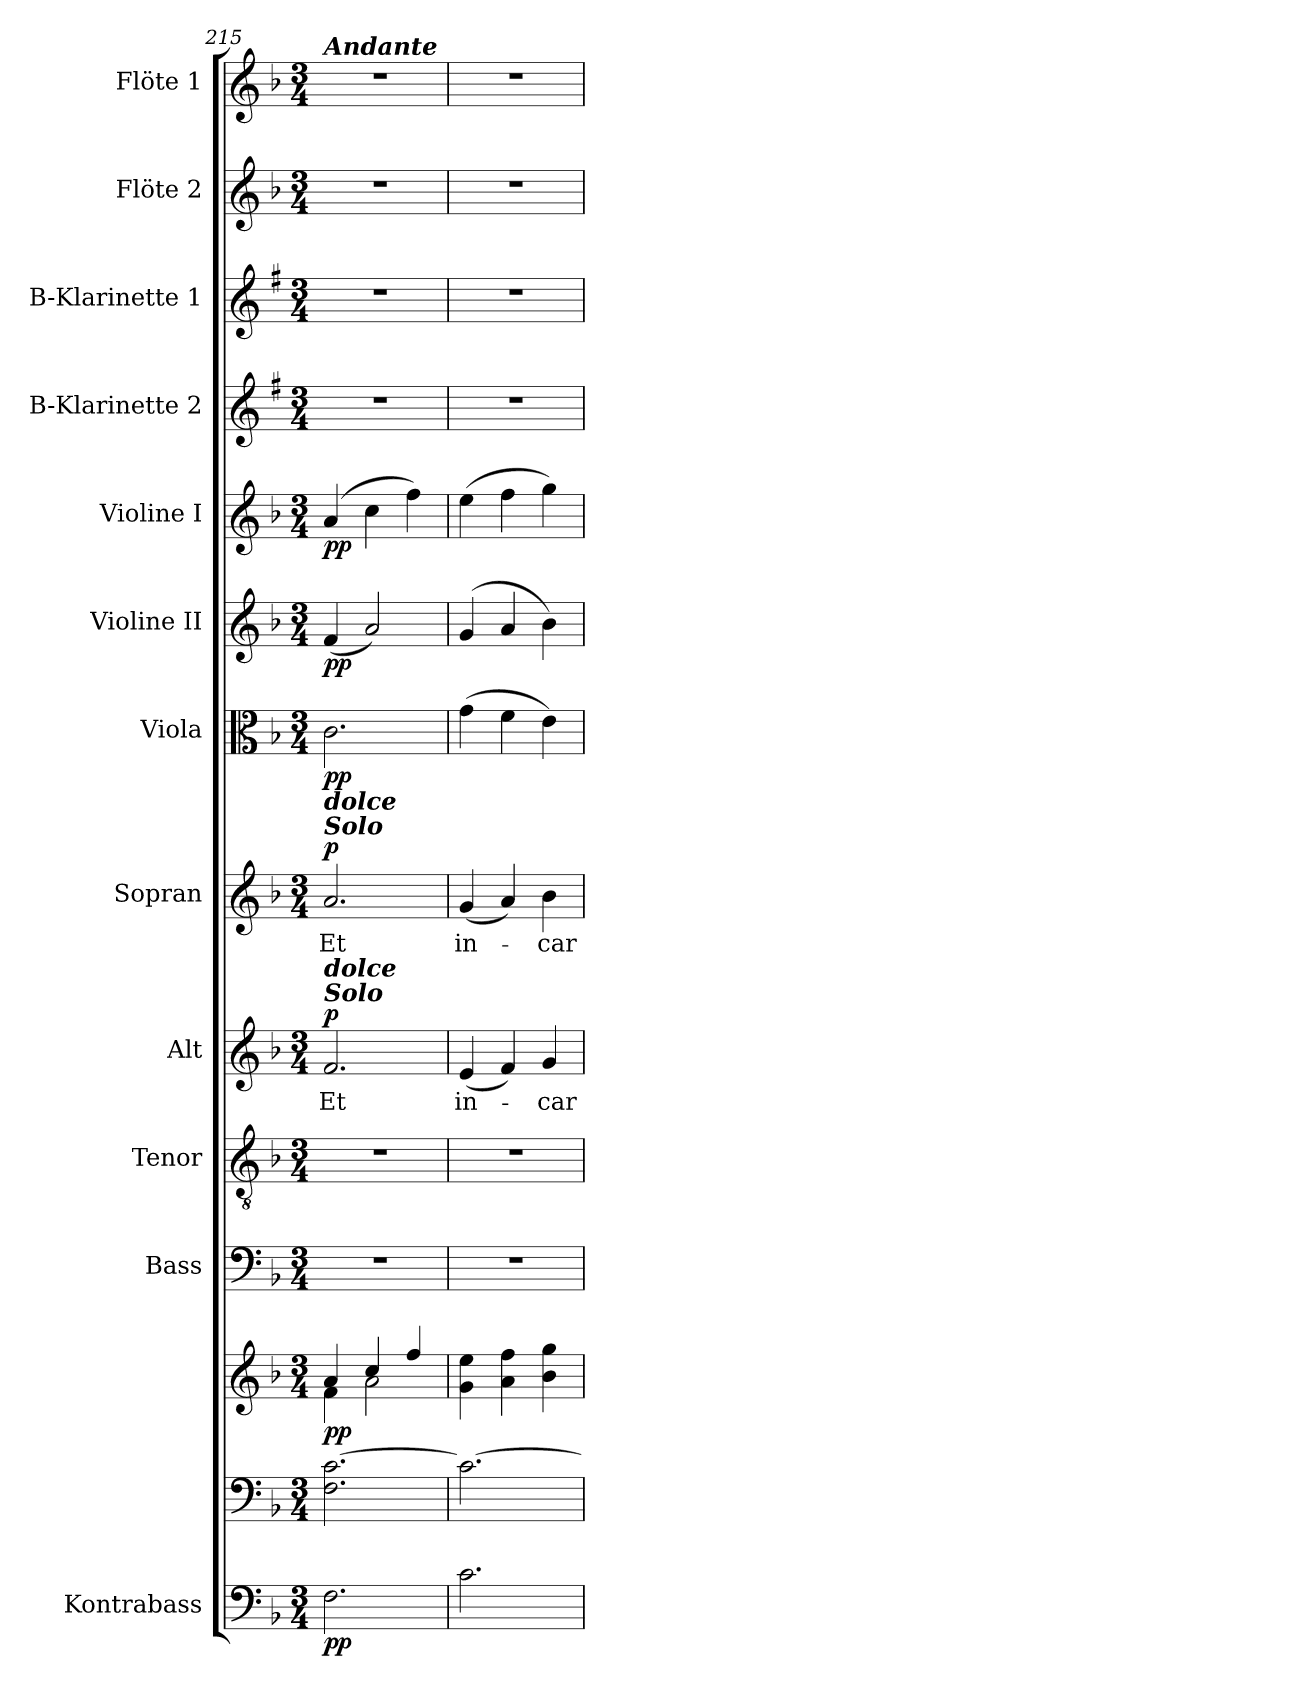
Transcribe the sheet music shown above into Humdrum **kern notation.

**kern	**dynam	**kern	**kern	**dynam	**kern	**kern	**kern	**text	**dynam	**kern	**text	**dynam	**kern	**dynam	**kern	**dynam	**kern	**dynam	**kern	**kern	**kern	**kern
*part13	*part13	*part12	*part12	*part12	*part11	*part10	*part9	*part9	*part9	*part8	*part8	*part8	*part7	*part7	*part6	*part6	*part5	*part5	*part4	*part3	*part2	*part1
*staff14	*staff14	*staff13	*staff12	*staff12/13	*staff11	*staff10	*staff9	*staff9	*staff9	*staff8	*staff8	*staff8	*staff7	*staff7	*staff6	*staff6	*staff5	*staff5	*staff4	*staff3	*staff2	*staff1
*I"Kontrabass	*	*	*	*	*I"Bass	*I"Tenor	*I"Alt	*	*	*I"Sopran	*	*	*I"Viola	*	*I"Violine II	*	*I"Violine I	*	*I"B-Klarinette 2	*I"B-Klarinette 1	*I"Flöte 2	*I"Flöte 1
*I'Kb.	*	*	*	*	*I'B.	*I'T.	*I'A.	*	*	*I'S.	*	*	*I'Vla.	*	*I'Vl. II	*	*I'Vl. I	*	*I'B Kl. 2	*I'B Kl. 1	*I'Fl. 2	*I'Fl. 1
*clefF4	*	*clefF4	*clefG2	*	*clefF4	*clefGv2	*clefG2	*	*	*clefG2	*	*	*clefC3	*	*clefG2	*	*clefG2	*	*clefG2	*clefG2	*clefG2	*clefG2
*ITrd7c12	*	*	*	*	*	*	*	*	*	*	*	*	*	*	*	*	*	*	*ITrd1c2	*ITrd1c2	*	*
*k[b-]	*	*k[b-]	*k[b-]	*	*k[b-]	*k[b-]	*k[b-]	*	*	*k[b-]	*	*	*k[b-]	*	*k[b-]	*	*k[b-]	*	*k[b-]	*k[b-]	*k[b-]	*k[b-]
*F:	*	*F:	*F:	*	*F:	*F:	*F:	*	*	*F:	*	*	*F:	*	*F:	*	*F:	*	*F:	*F:	*F:	*F:
*M3/4	*	*M3/4	*M3/4	*	*M3/4	*M3/4	*M3/4	*	*	*M3/4	*	*	*M3/4	*	*M3/4	*	*M3/4	*	*M3/4	*M3/4	*M3/4	*M3/4
=215	=215	=215	=215	=215	=215	=215	=215	=215	=215	=215	=215	=215	=215	=215	=215	=215	=215	=215	=215	=215	=215	=215
*	*	*	*^	*	*	*	*	*	*	*	*	*	*	*	*	*	*	*	*	*	*	*
!	!	!	!	!	!	!	!	!	!	!	!	!	!	!	!	!	!	!	!	!	!	!	!LO:TX:a:Bi:t=Andante
!	!	!	!	!	!	!	!	!	!	!	!LO:TX:a:Bi:t=Solo	!	!	!	!	!	!	!	!	!	!	!	!
!	!	!	!	!	!	!	!	!	!	!	!LO:TX:a:Bi:t=dolce	!	!	!	!	!	!	!	!	!	!	!	!
!	!	!	!	!	!	!	!	!LO:TX:a:Bi:t=Solo	!	!	!	!	!	!	!	!	!	!	!	!	!	!	!
!	!	!	!	!	!	!	!	!LO:TX:a:Bi:t=dolce	!	!	!	!	!	!	!	!	!	!	!	!	!	!	!
!	!LO:DY:b	!	!	!	!LO:DY:b	!	!	!	!LO:LY:b	!LO:DY:a	!	!LO:LY:b	!LO:DY:a	!	!LO:DY:b	!	!LO:DY:b	!	!LO:DY:b	!	!	!	!
2.FF\	pp	2.F\ [2.c\	4a/	4f\	pp	2.r	2.r	2.f/	Et	p	2.a/	Et	p	2.c\	pp	(<4f/	pp	(4a/	pp	2.r	2.r	2.r	2.r
.	.	.	4cc/	2a\	.	.	.	.	.	.	.	.	.	.	.	2a/)	.	4cc\	.	.	.	.	.
.	.	.	4ff/	.	.	.	.	.	.	.	.	.	.	.	.	.	.	4ff\)	.	.	.	.	.
*	*	*	*v	*v	*	*	*	*	*	*	*	*	*	*	*	*	*	*	*	*	*	*	*
=216	=216	=216	=216	=216	=216	=216	=216	=216	=216	=216	=216	=216	=216	=216	=216	=216	=216	=216	=216	=216	=216	=216
!	!	!	!	!	!	!	!	!LO:LY:b	!	!	!LO:LY:b	!	!	!	!	!	!	!	!	!	!	!
2.C\	.	2.c\_	4g\ 4ee\	.	2.r	2.r	(<4e/	in-	.	(<4g/	in-	.	(>4g\	.	(4g/	.	(>4ee\	.	2.r	2.r	2.r	2.r
.	.	.	4a\ 4ff\	.	.	.	4f/)	.	.	4a/)	.	.	4f\	.	4a/	.	4ff\	.	.	.	.	.
!	!	!	!	!	!	!	!	!LO:LY:b	!	!	!LO:LY:b	!	!	!	!	!	!	!	!	!	!	!
.	.	.	4b-\ 4gg\	.	.	.	4g/	-car-	.	4b-\	-car-	.	4e\)	.	4b-\)	.	4gg\)	.	.	.	.	.
=	=	=	=	=	=	=	=	=	=	=	=	=	=	=	=	=	=	=	=	=	=	=
*-	*-	*-	*-	*-	*-	*-	*-	*-	*-	*-	*-	*-	*-	*-	*-	*-	*-	*-	*-	*-	*-	*-
